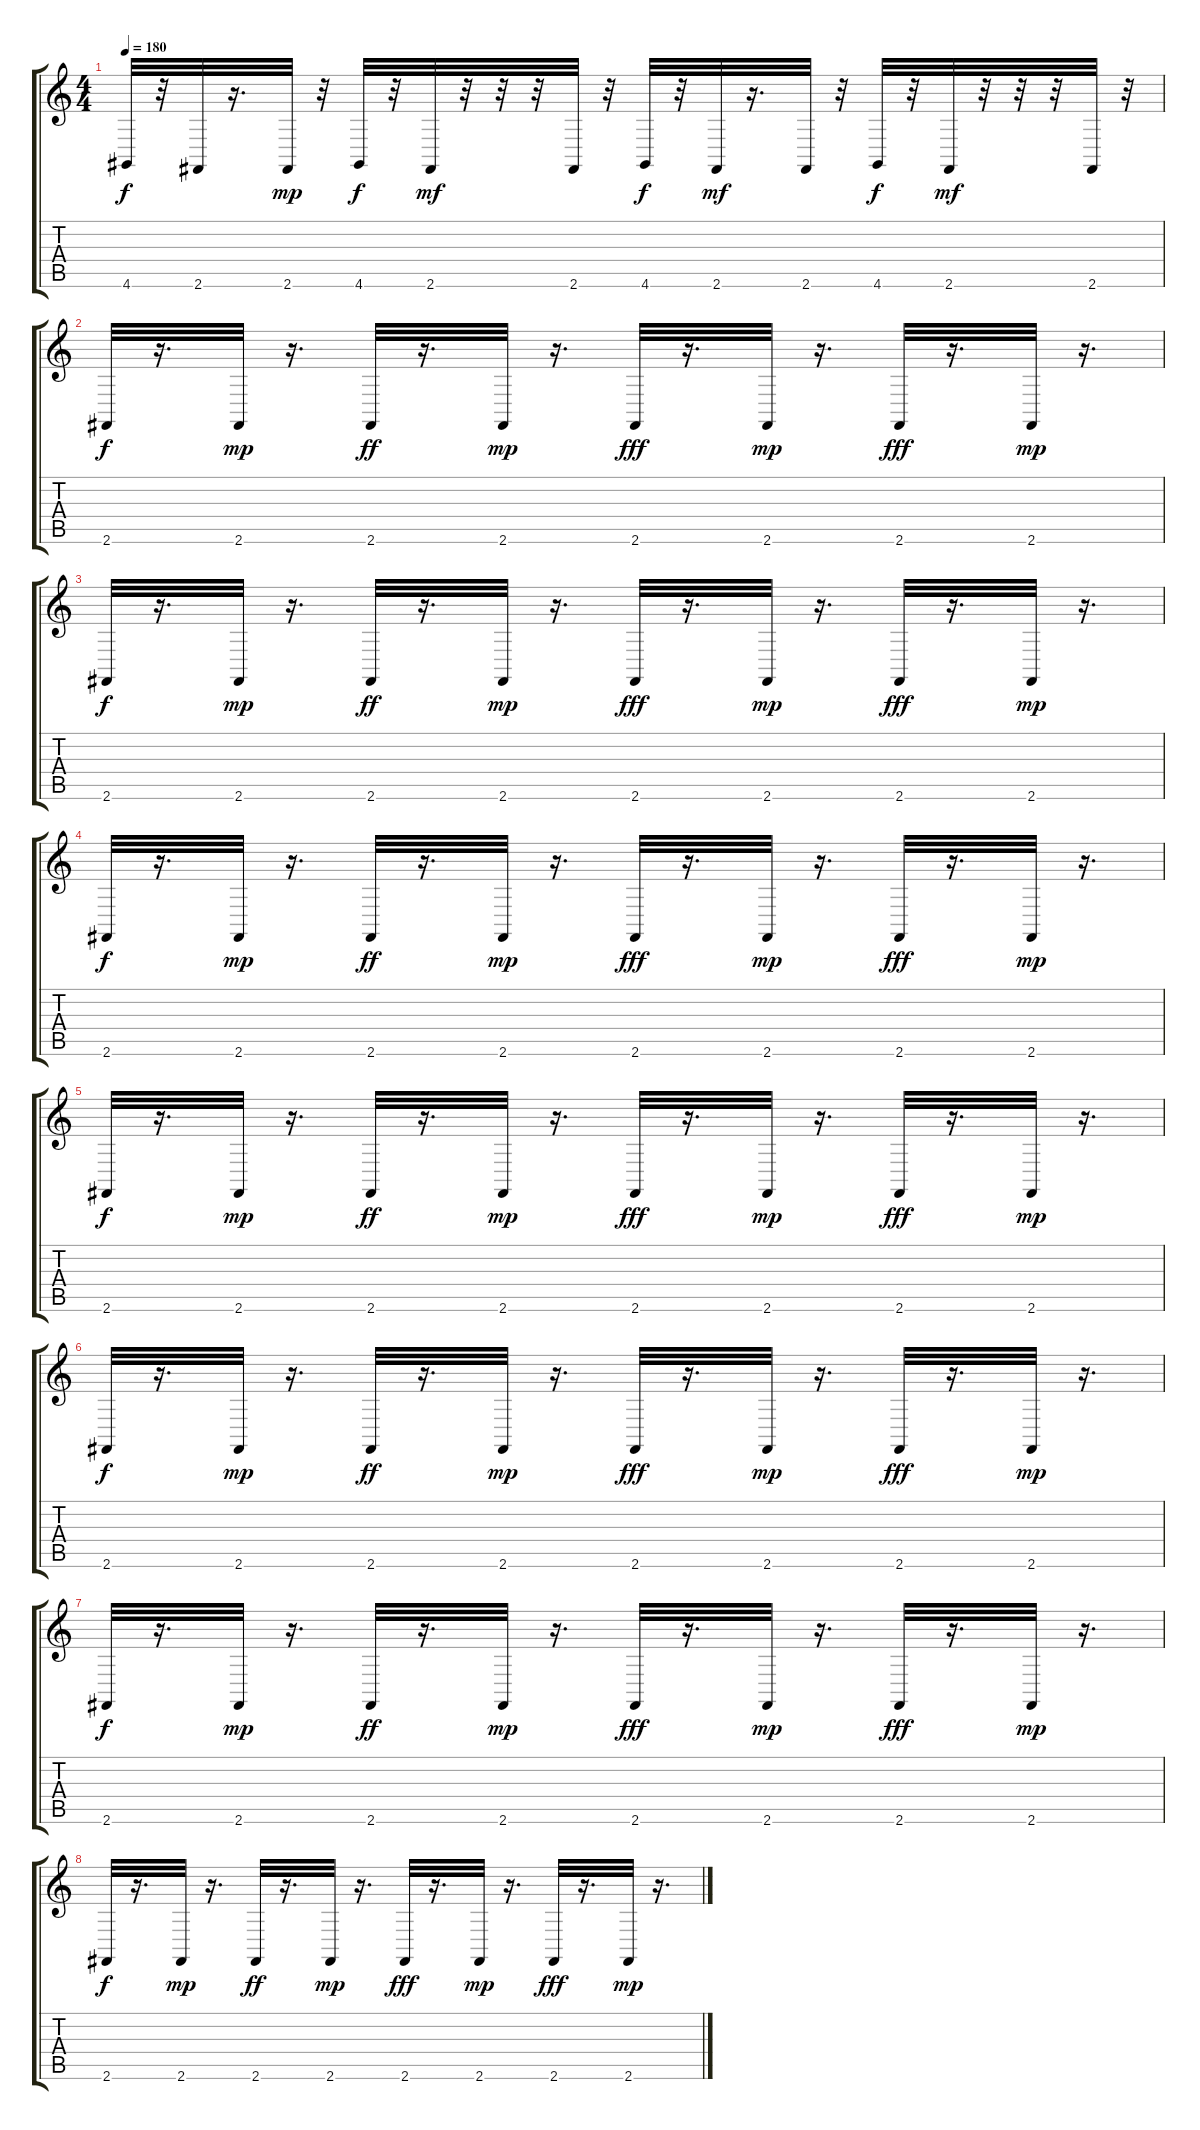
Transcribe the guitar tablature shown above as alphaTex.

\track "" {instrument acousticgrandpiano}
\staff {score tabs}
\tuning (E4 B3 G3 D3 A2 E2) {hide}
\ts (4 4)
\tempo 180
\clef g2
\ks c
4.6.32{dy f} r.32 2.6.32 r.16{d} 2.6.32{dy mp} r.32 4.6.32{dy f} r.32 2.6.32{dy mf} r.32 r.32 r.32 2.6.32 r.32 4.6.32{dy f} r.32 2.6.32{dy mf} r.16{d} 2.6.32 r.32 4.6.32{dy f} r.32 2.6.32{dy mf} r.32 r.32 r.32 2.6.32 r.32 |
2.6.32{dy f} r.16{d} 2.6.32{dy mp} r.16{d} 2.6.32{dy ff} r.16{d} 2.6.32{dy mp} r.16{d} 2.6.32{dy fff} r.16{d} 2.6.32{dy mp} r.16{d} 2.6.32{dy fff} r.16{d} 2.6.32{dy mp} r.16{d} |
2.6.32{dy f} r.16{d} 2.6.32{dy mp} r.16{d} 2.6.32{dy ff} r.16{d} 2.6.32{dy mp} r.16{d} 2.6.32{dy fff} r.16{d} 2.6.32{dy mp} r.16{d} 2.6.32{dy fff} r.16{d} 2.6.32{dy mp} r.16{d} |
2.6.32{dy f} r.16{d} 2.6.32{dy mp} r.16{d} 2.6.32{dy ff} r.16{d} 2.6.32{dy mp} r.16{d} 2.6.32{dy fff} r.16{d} 2.6.32{dy mp} r.16{d} 2.6.32{dy fff} r.16{d} 2.6.32{dy mp} r.16{d} |
2.6.32{dy f} r.16{d} 2.6.32{dy mp} r.16{d} 2.6.32{dy ff} r.16{d} 2.6.32{dy mp} r.16{d} 2.6.32{dy fff} r.16{d} 2.6.32{dy mp} r.16{d} 2.6.32{dy fff} r.16{d} 2.6.32{dy mp} r.16{d} |
2.6.32{dy f} r.16{d} 2.6.32{dy mp} r.16{d} 2.6.32{dy ff} r.16{d} 2.6.32{dy mp} r.16{d} 2.6.32{dy fff} r.16{d} 2.6.32{dy mp} r.16{d} 2.6.32{dy fff} r.16{d} 2.6.32{dy mp} r.16{d} |
2.6.32{dy f} r.16{d} 2.6.32{dy mp} r.16{d} 2.6.32{dy ff} r.16{d} 2.6.32{dy mp} r.16{d} 2.6.32{dy fff} r.16{d} 2.6.32{dy mp} r.16{d} 2.6.32{dy fff} r.16{d} 2.6.32{dy mp} r.16{d} |
2.6.32{dy f} r.16{d} 2.6.32{dy mp} r.16{d} 2.6.32{dy ff} r.16{d} 2.6.32{dy mp} r.16{d} 2.6.32{dy fff} r.16{d} 2.6.32{dy mp} r.16{d} 2.6.32{dy fff} r.16{d} 2.6.32{dy mp} r.16{d}
